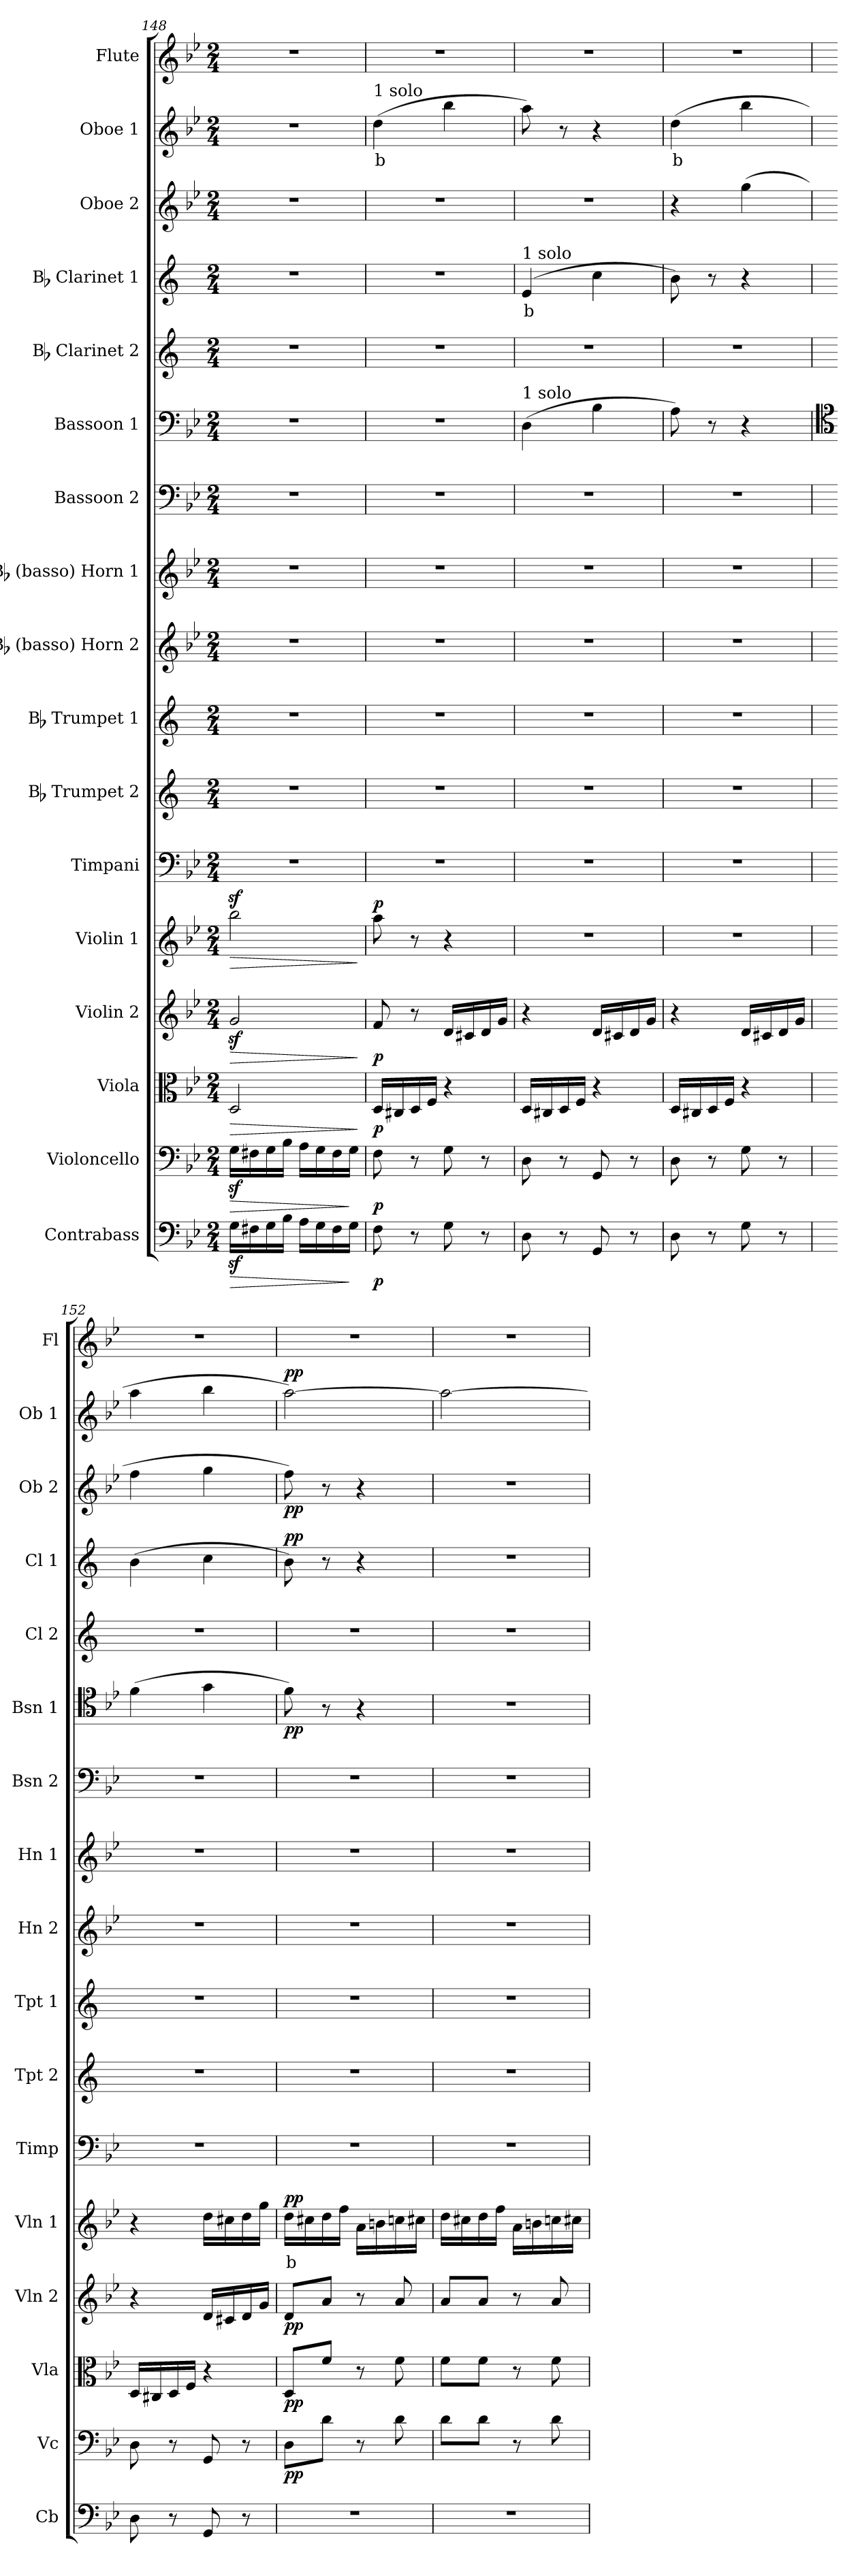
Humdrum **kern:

**kern	**dynam	**kern	**dynam	**kern	**dynam	**kern	**dynam	**kern	**text	**dynam	**kern	**kern	**kern	**kern	**kern	**kern	**kern	**dynam	**kern	**kern	**text	**dynam	**kern	**dynam	**kern	**text	**dynam	**kern
*part17	*part17	*part16	*part16	*part15	*part15	*part14	*part14	*part13	*part13	*part13	*part12	*part11	*part10	*part9	*part8	*part7	*part6	*part6	*part5	*part4	*part4	*part4	*part3	*part3	*part2	*part2	*part2	*part1
*staff17	*staff17	*staff16	*staff16	*staff15	*staff15	*staff14	*staff14	*staff13	*staff13	*staff13	*staff12	*staff11	*staff10	*staff9	*staff8	*staff7	*staff6	*staff6	*staff5	*staff4	*staff4	*staff4	*staff3	*staff3	*staff2	*staff2	*staff2	*staff1
*I"Contrabass	*	*I"Violoncello	*	*I"Viola	*	*I"Violin 2	*	*I"Violin 1	*	*	*I"Timpani	*I"Bb Trumpet 2	*I"Bb Trumpet 1	*I"Bb (basso) Horn 2	*I"Bb (basso) Horn 1	*I"Bassoon 2	*I"Bassoon 1	*	*I"Bb Clarinet 2	*I"Bb Clarinet 1	*	*	*I"Oboe 2	*	*I"Oboe 1	*	*	*I"Flute
*I'Cb	*	*I'Vc	*	*I'Vla	*	*I'Vln 2	*	*I'Vln 1	*	*	*I'Timp	*I'Tpt 2	*I'Tpt 1	*I'Hn 2	*I'Hn 1	*I'Bsn 2	*I'Bsn 1	*	*I'Cl 2	*I'Cl 1	*	*	*I'Ob 2	*	*I'Ob 1	*	*	*I'Fl
!!LO:PB:g=z
*clefF4	*	*clefF4	*	*clefC3	*	*clefG2	*	*clefG2	*	*	*clefF4	*clefG2	*clefG2	*clefG2	*clefG2	*clefF4	*clefF4	*	*clefG2	*clefG2	*	*	*clefG2	*	*clefG2	*	*	*clefG2
*ITrd7c12	*	*	*	*	*	*	*	*	*	*	*	*ITrd1c2	*ITrd1c2	*ITrd8c14	*ITrd8c14	*	*	*	*ITrd1c2	*ITrd1c2	*	*	*	*	*	*	*	*
*k[b-e-]	*	*k[b-e-]	*	*k[b-e-]	*	*k[b-e-]	*	*k[b-e-]	*	*	*k[b-e-]	*k[b-e-]	*k[b-e-]	*k[b-e-]	*k[b-e-]	*k[b-e-]	*k[b-e-]	*	*k[b-e-]	*k[b-e-]	*	*	*k[b-e-]	*	*k[b-e-]	*	*	*k[b-e-]
*M2/4	*	*M2/4	*	*M2/4	*	*M2/4	*	*M2/4	*	*	*M2/4	*M2/4	*M2/4	*M2/4	*M2/4	*M2/4	*M2/4	*	*M2/4	*M2/4	*	*	*M2/4	*	*M2/4	*	*	*M2/4
=148	=148	=148	=148	=148	=148	=148	=148	=148	=148	=148	=148	=148	=148	=148	=148	=148	=148	=148	=148	=148	=148	=148	=148	=148	=148	=148	=148	=148
!	!LO:HP:b	!	!LO:HP:b	!	!LO:HP:b	!	!LO:HP:b	!	!	!LO:HP:b	!	!	!	!	!	!	!	!	!	!	!	!	!	!	!	!	!	!
16GGz<\LL	>	16Gz<\LL	>	2D/	>	2gz</	>	2bb-z<\	.	>	2r	2r	2r	2r	2r	2r	2r	.	2r	2r	.	.	2r	.	2r	.	.	2r
16FF#X\	.	16F#X\	.	.	.	.	.	.	.	.	.	.	.	.	.	.	.	.	.	.	.	.	.	.	.	.	.	.
16GG\	.	16G\	.	.	.	.	.	.	.	.	.	.	.	.	.	.	.	.	.	.	.	.	.	.	.	.	.	.
16BB-\JJ	.	16B-\JJ	.	.	.	.	.	.	.	.	.	.	.	.	.	.	.	.	.	.	.	.	.	.	.	.	.	.
16AA\LL	.	16A\LL	.	.	.	.	.	.	.	.	.	.	.	.	.	.	.	.	.	.	.	.	.	.	.	.	.	.
16GG\	.	16G\	.	.	.	.	.	.	.	.	.	.	.	.	.	.	.	.	.	.	.	.	.	.	.	.	.	.
16FF#\	.	16F#\	.	.	.	.	.	.	.	.	.	.	.	.	.	.	.	.	.	.	.	.	.	.	.	.	.	.
16GG\JJ	]	16G\JJ	]	.	.	.	.	.	.	.	.	.	.	.	.	.	.	.	.	.	.	.	.	.	.	.	.	.
.	.	.	.	.	]	.	]	.	.	]	.	.	.	.	.	.	.	.	.	.	.	.	.	.	.	.	.	.
=149	=149	=149	=149	=149	=149	=149	=149	=149	=149	=149	=149	=149	=149	=149	=149	=149	=149	=149	=149	=149	=149	=149	=149	=149	=149	=149	=149	=149
!	!	!	!	!	!	!	!	!	!	!	!	!	!	!	!	!	!	!	!	!	!	!	!	!	!LO:TX:a:t=1 solo	!	!	!
!	!LO:DY:b	!	!LO:DY:b	!	!LO:DY:b	!	!LO:DY:b	!	!	!LO:DY:b	!	!	!	!	!	!	!	!	!	!	!	!	!	!	!	!LO:LY:b:color=#FF0000	!	!
8FF\	p	8F\	p	16D/LL	p	8f/	p	8aa\	.	p	2r	2r	2r	2r	2r	2r	2r	.	2r	2r	.	.	2r	.	(4dd\	b	.	2r
.	.	.	.	16C#X/	.	.	.	.	.	.	.	.	.	.	.	.	.	.	.	.	.	.	.	.	.	.	.	.
8r	.	8r	.	16D/	.	8r	.	8r	.	.	.	.	.	.	.	.	.	.	.	.	.	.	.	.	.	.	.	.
.	.	.	.	16F/JJ	.	.	.	.	.	.	.	.	.	.	.	.	.	.	.	.	.	.	.	.	.	.	.	.
8GG\	.	8G\	.	4r	.	16d/LL	.	4r	.	.	.	.	.	.	.	.	.	.	.	.	.	.	.	.	4bb-\	.	.	.
.	.	.	.	.	.	16c#X/	.	.	.	.	.	.	.	.	.	.	.	.	.	.	.	.	.	.	.	.	.	.
8r	.	8r	.	.	.	16d/	.	.	.	.	.	.	.	.	.	.	.	.	.	.	.	.	.	.	.	.	.	.
.	.	.	.	.	.	16g/JJ	.	.	.	.	.	.	.	.	.	.	.	.	.	.	.	.	.	.	.	.	.	.
=150	=150	=150	=150	=150	=150	=150	=150	=150	=150	=150	=150	=150	=150	=150	=150	=150	=150	=150	=150	=150	=150	=150	=150	=150	=150	=150	=150	=150
!	!	!	!	!	!	!	!	!	!	!	!	!	!	!	!	!	!	!	!	!LO:TX:a:t=1 solo	!	!	!	!	!	!	!	!
!	!	!	!	!	!	!	!	!	!	!	!	!	!	!	!	!	!LO:TX:a:t=1 solo	!	!	!	!	!	!	!	!	!	!	!
!	!	!	!	!	!	!	!	!	!	!	!	!	!	!	!	!	!	!	!	!	!LO:LY:b:color=#FF0000	!	!	!	!	!	!	!
8DD\	.	8D\	.	16D/LL	.	4r	.	2r	.	.	2r	2r	2r	2r	2r	2r	(4D\	.	2r	(4d/	b	.	2r	.	8aa\)	.	.	2r
.	.	.	.	16C#X/	.	.	.	.	.	.	.	.	.	.	.	.	.	.	.	.	.	.	.	.	.	.	.	.
8r	.	8r	.	16D/	.	.	.	.	.	.	.	.	.	.	.	.	.	.	.	.	.	.	.	.	8r	.	.	.
.	.	.	.	16F/JJ	.	.	.	.	.	.	.	.	.	.	.	.	.	.	.	.	.	.	.	.	.	.	.	.
8GGG/	.	8GG/	.	4r	.	16d/LL	.	.	.	.	.	.	.	.	.	.	4B-\	.	.	4b-\	.	.	.	.	4r	.	.	.
.	.	.	.	.	.	16c#X/	.	.	.	.	.	.	.	.	.	.	.	.	.	.	.	.	.	.	.	.	.	.
8r	.	8r	.	.	.	16d/	.	.	.	.	.	.	.	.	.	.	.	.	.	.	.	.	.	.	.	.	.	.
.	.	.	.	.	.	16g/JJ	.	.	.	.	.	.	.	.	.	.	.	.	.	.	.	.	.	.	.	.	.	.
=151	=151	=151	=151	=151	=151	=151	=151	=151	=151	=151	=151	=151	=151	=151	=151	=151	=151	=151	=151	=151	=151	=151	=151	=151	=151	=151	=151	=151
!	!	!	!	!	!	!	!	!	!	!	!	!	!	!	!	!	!	!	!	!	!	!	!	!	!	!LO:LY:b:color=#FF0000	!	!
8DD\	.	8D\	.	16D/LL	.	4r	.	2r	.	.	2r	2r	2r	2r	2r	2r	8A\)	.	2r	8a\)	.	.	4r	.	(4dd\	b	.	2r
.	.	.	.	16C#X/	.	.	.	.	.	.	.	.	.	.	.	.	.	.	.	.	.	.	.	.	.	.	.	.
8r	.	8r	.	16D/	.	.	.	.	.	.	.	.	.	.	.	.	8r	.	.	8r	.	.	.	.	.	.	.	.
.	.	.	.	16F/JJ	.	.	.	.	.	.	.	.	.	.	.	.	.	.	.	.	.	.	.	.	.	.	.	.
8GG\	.	8G\	.	4r	.	16d/LL	.	.	.	.	.	.	.	.	.	.	4r	.	.	4r	.	.	(4gg\	.	4bb-\	.	.	.
.	.	.	.	.	.	16c#X/	.	.	.	.	.	.	.	.	.	.	.	.	.	.	.	.	.	.	.	.	.	.
8r	.	8r	.	.	.	16d/	.	.	.	.	.	.	.	.	.	.	.	.	.	.	.	.	.	.	.	.	.	.
.	.	.	.	.	.	16g/JJ	.	.	.	.	.	.	.	.	.	.	.	.	.	.	.	.	.	.	.	.	.	.
=152	=152	=152	=152	=152	=152	=152	=152	=152	=152	=152	=152	=152	=152	=152	=152	=152	=152	=152	=152	=152	=152	=152	=152	=152	=152	=152	=152	=152
*	*	*	*	*	*	*	*	*	*	*	*	*	*	*	*	*	*clefC4	*	*	*	*	*	*	*	*	*	*	*
8DD\	.	8D\	.	16D/LL	.	4r	.	4r	.	.	2r	2r	2r	2r	2r	2r	(4f\	.	2r	(4a\	.	.	4ff\	.	4aa\	.	.	2r
.	.	.	.	16C#X/	.	.	.	.	.	.	.	.	.	.	.	.	.	.	.	.	.	.	.	.	.	.	.	.
8r	.	8r	.	16D/	.	.	.	.	.	.	.	.	.	.	.	.	.	.	.	.	.	.	.	.	.	.	.	.
.	.	.	.	16F/JJ	.	.	.	.	.	.	.	.	.	.	.	.	.	.	.	.	.	.	.	.	.	.	.	.
8GGG/	.	8GG/	.	4r	.	16d/LL	.	16dd\LL	.	.	.	.	.	.	.	.	4g\	.	.	4b-\	.	.	4gg\	.	4bb-\	.	.	.
.	.	.	.	.	.	16c#X/	.	16cc#X\	.	.	.	.	.	.	.	.	.	.	.	.	.	.	.	.	.	.	.	.
8r	.	8r	.	.	.	16d/	.	16dd\	.	.	.	.	.	.	.	.	.	.	.	.	.	.	.	.	.	.	.	.
.	.	.	.	.	.	16g/JJ	.	16gg\JJ	.	.	.	.	.	.	.	.	.	.	.	.	.	.	.	.	.	.	.	.
=153	=153	=153	=153	=153	=153	=153	=153	=153	=153	=153	=153	=153	=153	=153	=153	=153	=153	=153	=153	=153	=153	=153	=153	=153	=153	=153	=153	=153
!	!	!	!LO:DY:b	!	!LO:DY:b	!	!LO:DY:b	!	!LO:LY:b:color=#FF0000	!LO:DY:b	!	!	!	!	!	!	!	!LO:DY:b	!	!	!	!LO:DY:b	!	!LO:DY:b	!	!	!LO:DY:b	!
2r	.	8D\L	pp	8D/L	pp	8d/L	pp	16dd\LL	b	pp	2r	2r	2r	2r	2r	2r	8f\)	pp	2r	8a\)	.	pp	8ff\)	pp	[2aa\)	.	pp	2r
.	.	.	.	.	.	.	.	16cc#X\	.	.	.	.	.	.	.	.	.	.	.	.	.	.	.	.	.	.	.	.
.	.	8d\J	.	8f/J	.	8a/J	.	16dd\	.	.	.	.	.	.	.	.	8r	.	.	8r	.	.	8r	.	.	.	.	.
.	.	.	.	.	.	.	.	16ff\JJ	.	.	.	.	.	.	.	.	.	.	.	.	.	.	.	.	.	.	.	.
.	.	8r	.	8r	.	8r	.	16a\LL	.	.	.	.	.	.	.	.	4r	.	.	4r	.	.	4r	.	.	.	.	.
.	.	.	.	.	.	.	.	16bn\	.	.	.	.	.	.	.	.	.	.	.	.	.	.	.	.	.	.	.	.
.	.	8d\	.	8f\	.	8a/	.	16ccn\	.	.	.	.	.	.	.	.	.	.	.	.	.	.	.	.	.	.	.	.
.	.	.	.	.	.	.	.	16cc#X\JJ	.	.	.	.	.	.	.	.	.	.	.	.	.	.	.	.	.	.	.	.
!!LO:PB:g=z
=154	=154	=154	=154	=154	=154	=154	=154	=154	=154	=154	=154	=154	=154	=154	=154	=154	=154	=154	=154	=154	=154	=154	=154	=154	=154	=154	=154	=154
2r	.	8d\L	.	8f\L	.	8a/L	.	16dd\LL	.	.	2r	2r	2r	2r	2r	2r	2r	.	2r	2r	.	.	2r	.	2aa\_	.	.	2r
.	.	.	.	.	.	.	.	16cc#X\	.	.	.	.	.	.	.	.	.	.	.	.	.	.	.	.	.	.	.	.
.	.	8d\J	.	8f\J	.	8a/J	.	16dd\	.	.	.	.	.	.	.	.	.	.	.	.	.	.	.	.	.	.	.	.
.	.	.	.	.	.	.	.	16ff\JJ	.	.	.	.	.	.	.	.	.	.	.	.	.	.	.	.	.	.	.	.
.	.	8r	.	8r	.	8r	.	16a\LL	.	.	.	.	.	.	.	.	.	.	.	.	.	.	.	.	.	.	.	.
.	.	.	.	.	.	.	.	16bn\	.	.	.	.	.	.	.	.	.	.	.	.	.	.	.	.	.	.	.	.
.	.	8d\	.	8f\	.	8a/	.	16ccn\	.	.	.	.	.	.	.	.	.	.	.	.	.	.	.	.	.	.	.	.
.	.	.	.	.	.	.	.	16cc#X\JJ	.	.	.	.	.	.	.	.	.	.	.	.	.	.	.	.	.	.	.	.
=	=	=	=	=	=	=	=	=	=	=	=	=	=	=	=	=	=	=	=	=	=	=	=	=	=	=	=	=
*-	*-	*-	*-	*-	*-	*-	*-	*-	*-	*-	*-	*-	*-	*-	*-	*-	*-	*-	*-	*-	*-	*-	*-	*-	*-	*-	*-	*-
